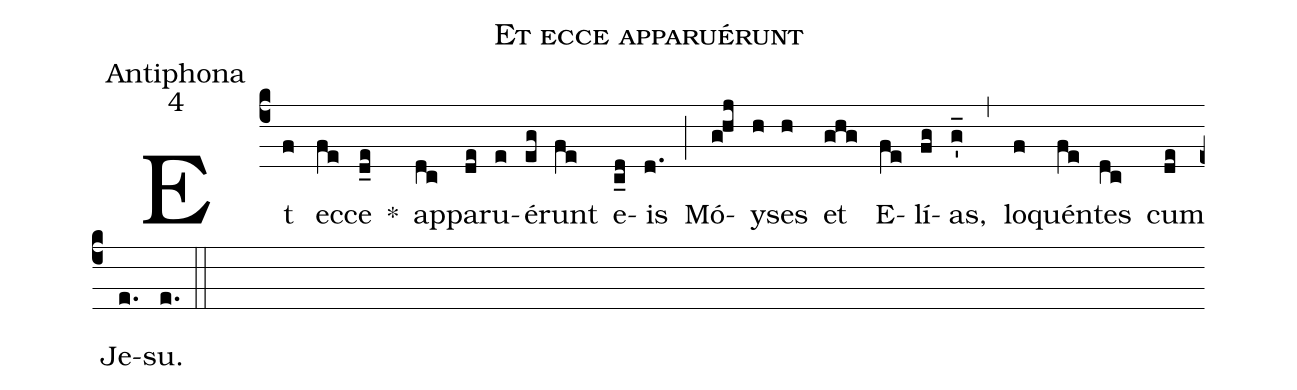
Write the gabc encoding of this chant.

name:Et ecce apparuérunt;
office-part:Antiphona;
mode:4;
%%
(c4)Et(f) ec(fe)ce(d_e) *() ap(dc)pa(de)ru(e)é(eg)runt(fe) e(c_d)is(d.)(;) Mó(ghj)y(h)ses(h) et(ghg) E(fe)lí(fg)as,(g'_) (,) lo(f)quén(fe)tes(dc) cum(de) Je(e.)su.(e.) (::)

%E(h) u(g) o(h) u(ih) a(gf) e.(e.) (::)
